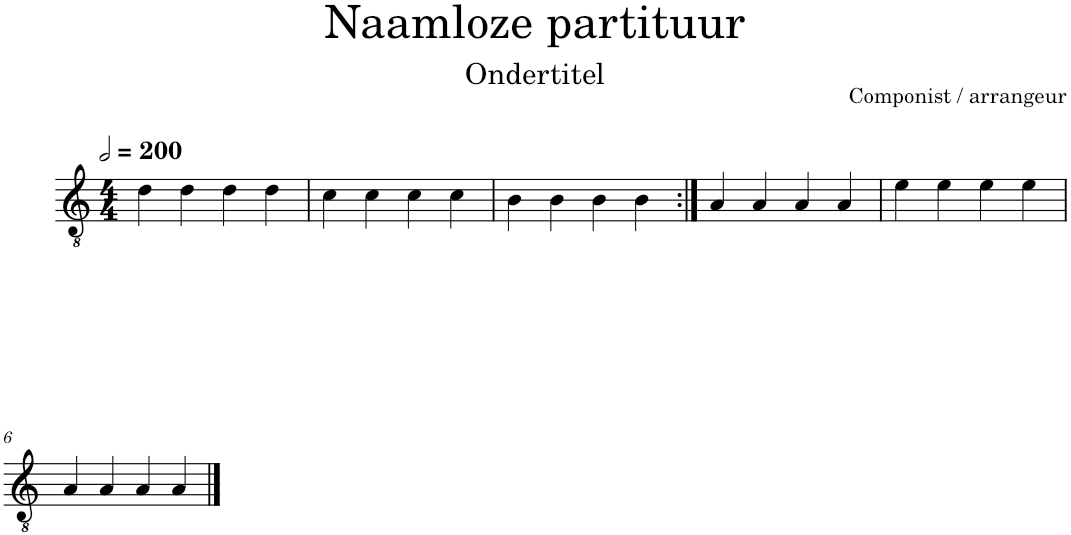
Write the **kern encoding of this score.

**kern
*part1
*staff1
*I"Klassieke gitaar
*I'Git.
*clefGv2
*k[]
*M4/4
*MM400
=1
4d\
4d\
4d\
4d\
=2
4c\
4c\
4c\
4c\
=3
4B\
4B\
4B\
4B\
=4:|!
4A/
4A/
4A/
4A/
=5
4e\
4e\
4e\
4e\
!!LO:LB:g=z
=6
4A/
4A/
4A/
4A/
==
*-
